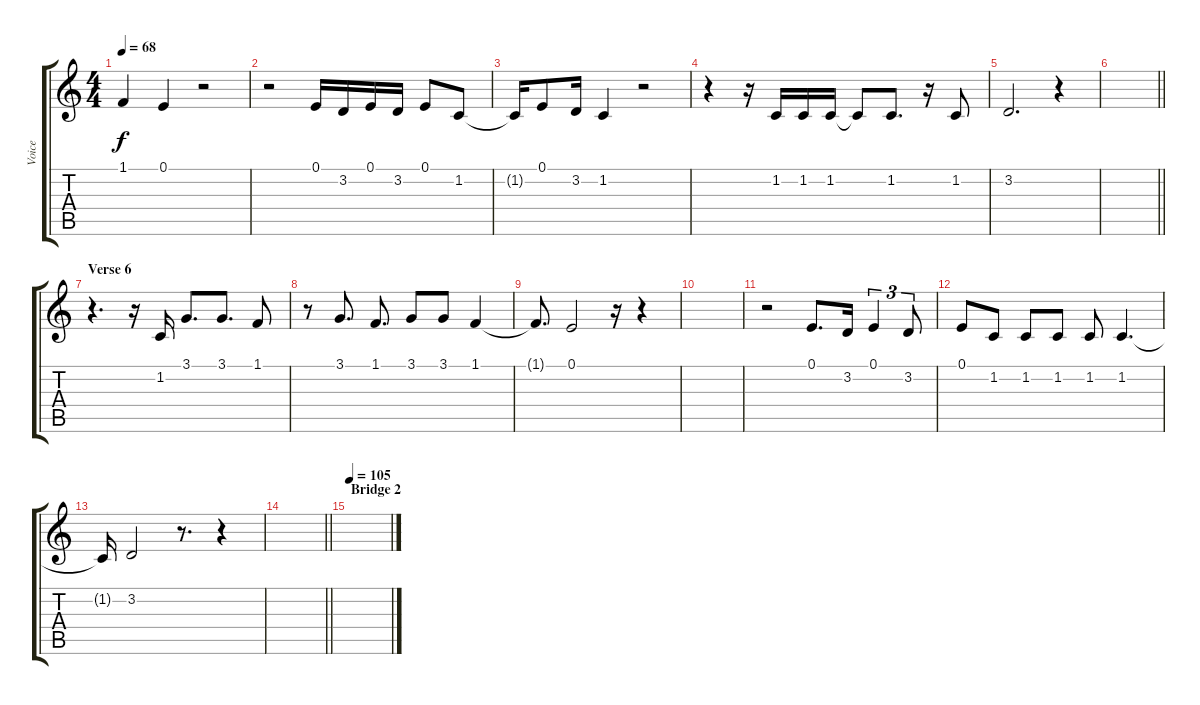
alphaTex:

\track ("Voice" "Voice") {instrument lead6voice}
\staff {score tabs}
\tuning (E4 B3 G3 D3 A2 E2) {hide}
\ts (4 4)
\tempo 68
\clef g2
\ks c
1.1{t}.4{dy f} 0.1.4 r.2 |
r.2 0.1.16 3.2.16 0.1.16 3.2.16 0.1.8 1.2.8 |
1.2{t}.16 0.1.8 3.2.16 1.2.4 r.2 |
r.4 r.16 1.2.16 1.2.16 1.2.16 1.2{t}.8 1.2.8{d} r.16 1.2.8 |
3.2.2{d} r.4 |
\barLineRight lightlight
|
\section ("" "Verse 6")
r.4{d} r.16 1.2.16 3.1.8{d} 3.1.8{d} 1.1.8 |
r.8 3.1.8{d} 1.1.8{d} 3.1.8 3.1.8 1.1.4 |
1.1{t}.8{d} 0.1.2 r.16 r.4 |
|
r.2 0.1.8{d} 3.2.16 0.1.4{tu (3 2)} 3.2.8{tu (3 2)} |
0.1.8 1.2.8 1.2.8 1.2.8 1.2.8 1.2.4{d} |
1.2{t}.16 3.2.2 r.8{d} r.4 |
\barLineRight lightlight
|
\section ("" "Bridge 2")
\tempo 105
